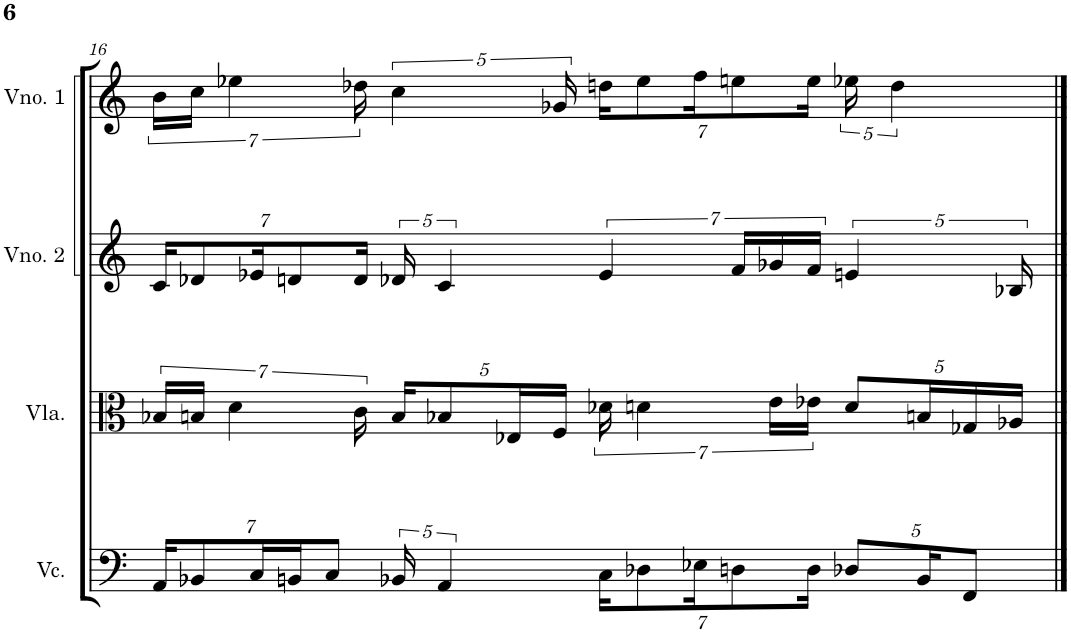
**kern	**kern	**kern	**kern
*part4	*part3	*part2	*part1
*staff4	*staff3	*staff2	*staff1
*I"Violoncelo	*I"Viola	*I"Violino 2	*I"Violino 1
*I'Vc.	*I'Vla.	*I'Vno. 2	*I'Vno. 1
!!LO:PB:g=z
*clefF4	*clefC3	*clefG2	*clefG2
*k[]	*k[]	*k[]	*k[]
*M4/4	*M4/4	*M4/4	*M4/4
*Xbrackettup	*	*Xbrackettup	*
=16	=16	=16	=16
28AA/KL	28B-X/LL	28c/KL	28b\LL
14BB-X/	28Bn/JJ	14d-X/	28cc\JJ
.	7d\	.	7ee-X\
28C/L	.	28e-X/K	.
28BBn/J	.	14dn/	.
14C/J	.	.	.
.	28c\	28d/Jk	28dd-X\
*brackettup	*Xbrackettup	*brackettup	*
20BB-X/	20B/KL	20d-X/	5cc\
5AA/	10B-X/	5c/	.
.	20E-X/L	.	.
.	20F/JJ	.	20g-X/
*Xbrackettup	*brackettup	*	*Xbrackettup
28C\KL	28d-X\	7e-/	28ddn\KL
14D-X\	7dn\	.	14ee-\
28E-X\K	.	.	28ff\K
14Dn\	.	28f/LL	14een\
.	28e\LL	28g-X/	.
28D\Jk	28e-X\JJ	28f/JJ	28ee\Jk
*	*Xbrackettup	*	*brackettup
10D-X/L	10d/L	5en/	20ee-X\
.	.	.	5dd\
20BB-/K	20Bn/L	.	.
10FF/J	20G-X/	.	.
.	20A-X/JJ	20B-X/	.
==	==	==	==
*-	*-	*-	*-
